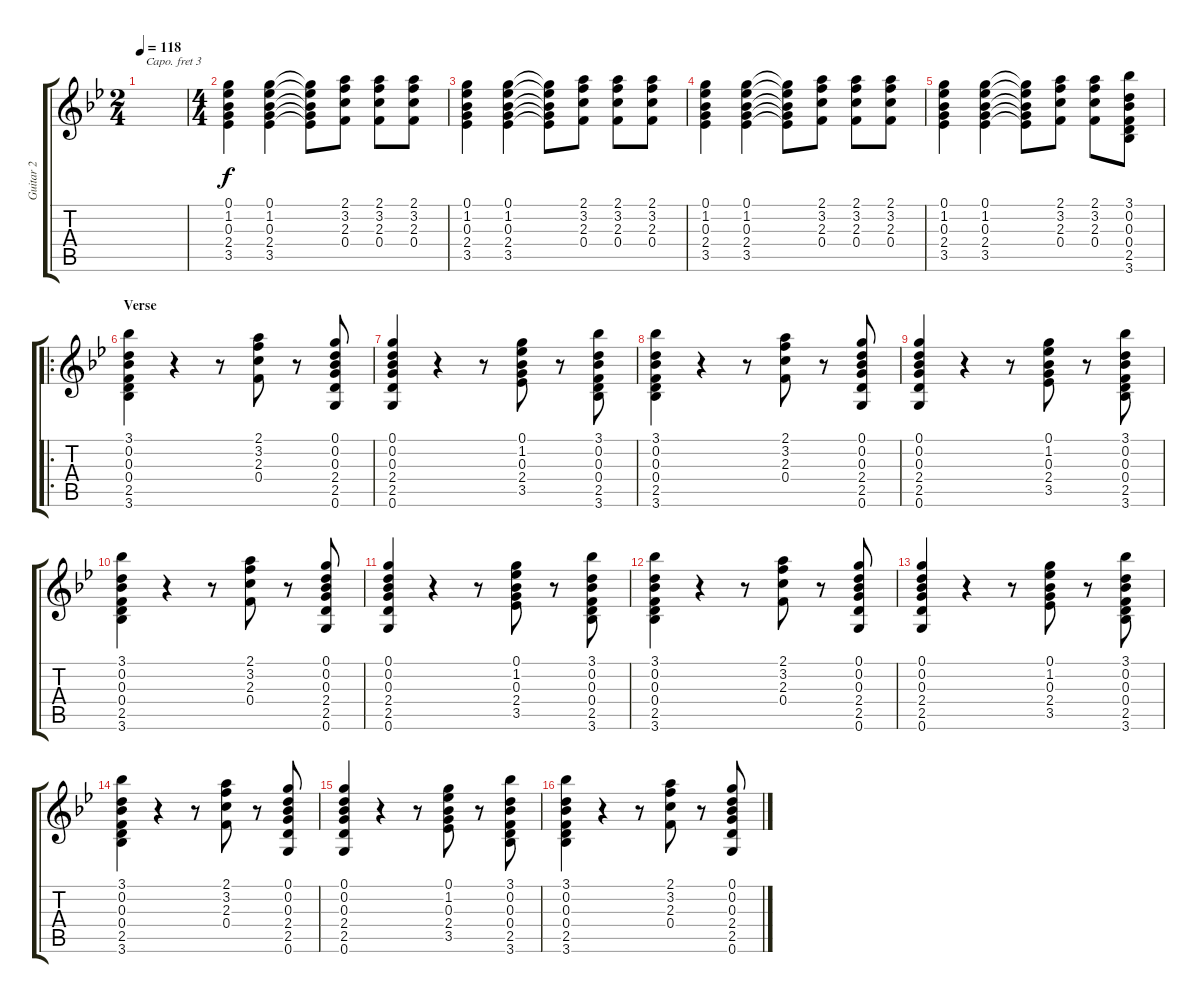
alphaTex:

\track ("Guitar 2" "Guitar 2") {instrument distortionguitar}
\staff {score tabs}
\capo 3
\tuning (E4 B3 G3 D3 A2 E2) {hide}
\ts (2 4)
\tempo 118
\clef g2
\ks bb
|
\ts (4 4)
(0.1 1.2 0.3 2.4 3.5).4 (0.1 1.2 0.3 2.4 3.5).4 (0.1{t} 1.2{t} 0.3{t} 2.4{t} 3.5{t}).8 (2.1 3.2 2.3 0.4).8 (2.1 3.2 2.3 0.4).8 (2.1 3.2 2.3 0.4).8 |
(0.1 1.2 0.3 2.4 3.5).4 (0.1 1.2 0.3 2.4 3.5).4 (0.1{t} 1.2{t} 0.3{t} 2.4{t} 3.5{t}).8 (2.1 3.2 2.3 0.4).8 (2.1 3.2 2.3 0.4).8 (2.1 3.2 2.3 0.4).8 |
(0.1 1.2 0.3 2.4 3.5).4 (0.1 1.2 0.3 2.4 3.5).4 (0.1{t} 1.2{t} 0.3{t} 2.4{t} 3.5{t}).8 (2.1 3.2 2.3 0.4).8 (2.1 3.2 2.3 0.4).8 (2.1 3.2 2.3 0.4).8 |
(0.1 1.2 0.3 2.4 3.5).4 (0.1 1.2 0.3 2.4 3.5).4 (0.1{t} 1.2{t} 0.3{t} 2.4{t} 3.5{t}).8 (2.1 3.2 2.3 0.4).8 (2.1 3.2 2.3 0.4).8 (3.1 0.2 0.3 0.4 2.5 3.6).8 |
\ro
\section ("" "Verse")
(3.1 0.2 0.3 0.4 2.5 3.6).4 r.4 r.8 (2.1 3.2 2.3 0.4).8 r.8 (0.1 0.2 0.3 2.4 2.5 0.6).8 |
(0.1 0.2 0.3 2.4 2.5 0.6).4 r.4 r.8 (0.1 1.2 0.3 2.4 3.5).8 r.8 (3.1 0.2 0.3 0.4 2.5 3.6).8 |
(3.1 0.2 0.3 0.4 2.5 3.6).4 r.4 r.8 (2.1 3.2 2.3 0.4).8 r.8 (0.1 0.2 0.3 2.4 2.5 0.6).8 |
(0.1 0.2 0.3 2.4 2.5 0.6).4 r.4 r.8 (0.1 1.2 0.3 2.4 3.5).8 r.8 (3.1 0.2 0.3 0.4 2.5 3.6).8 |
(3.1 0.2 0.3 0.4 2.5 3.6).4 r.4 r.8 (2.1 3.2 2.3 0.4).8 r.8 (0.1 0.2 0.3 2.4 2.5 0.6).8 |
(0.1 0.2 0.3 2.4 2.5 0.6).4 r.4 r.8 (0.1 1.2 0.3 2.4 3.5).8 r.8 (3.1 0.2 0.3 0.4 2.5 3.6).8 |
(3.1 0.2 0.3 0.4 2.5 3.6).4 r.4 r.8 (2.1 3.2 2.3 0.4).8 r.8 (0.1 0.2 0.3 2.4 2.5 0.6).8 |
(0.1 0.2 0.3 2.4 2.5 0.6).4 r.4 r.8 (0.1 1.2 0.3 2.4 3.5).8 r.8 (3.1 0.2 0.3 0.4 2.5 3.6).8 |
(3.1 0.2 0.3 0.4 2.5 3.6).4 r.4 r.8 (2.1 3.2 2.3 0.4).8 r.8 (0.1 0.2 0.3 2.4 2.5 0.6).8 |
(0.1 0.2 0.3 2.4 2.5 0.6).4 r.4 r.8 (0.1 1.2 0.3 2.4 3.5).8 r.8 (3.1 0.2 0.3 0.4 2.5 3.6).8 |
(3.1 0.2 0.3 0.4 2.5 3.6).4 r.4 r.8 (2.1 3.2 2.3 0.4).8 r.8 (0.1 0.2 0.3 2.4 2.5 0.6).8
